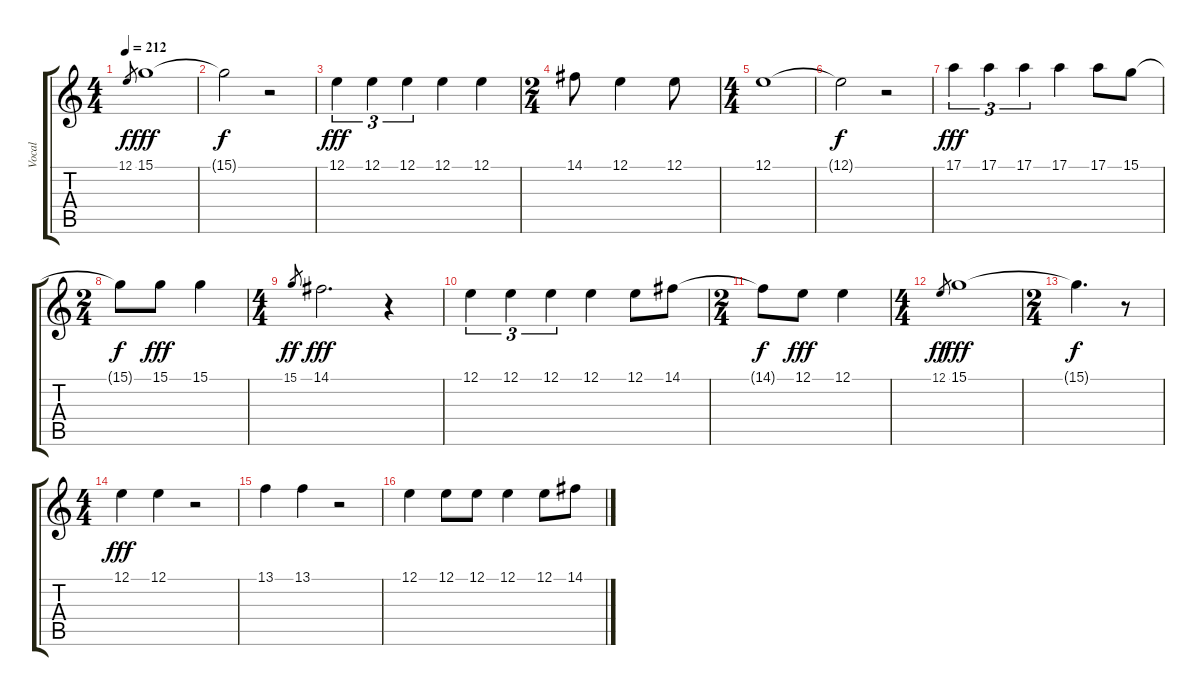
\track ("Vocal" "Vocal") {instrument lead1square}
\staff {score tabs}
\tuning (E4 B3 G3 D3 A2 E2) {hide}
\ts (4 4)
\tempo 212
\clef g2
\ks c
12.1.8{gr dy f} 15.1.1{dy fff} |
15.1{t}.2{dy f} r.2 |
12.1.4{tu (3 2) dy fff} 12.1.4{tu (3 2)} 12.1.4{tu (3 2)} 12.1.4 12.1.4 |
\ts (2 4)
14.1.8 12.1.4 12.1.8 |
\ts (4 4)
12.1.1 |
12.1{t}.2{dy f} r.2 |
17.1.4{tu (3 2) dy fff} 17.1.4{tu (3 2)} 17.1.4{tu (3 2)} 17.1.4 17.1.8 15.1.8 |
\ts (2 4)
15.1{t}.8{dy f} 15.1.8{dy fff} 15.1.4 |
\ts (4 4)
15.1.8{gr dy ff} 14.1.2{d dy fff} r.4 |
12.1.4{tu (3 2)} 12.1.4{tu (3 2)} 12.1.4{tu (3 2)} 12.1.4 12.1.8 14.1.8 |
\ts (2 4)
14.1{t}.8{dy f} 12.1.8{dy fff} 12.1.4 |
\ts (4 4)
12.1.8{gr dy ff} 15.1.1{dy fff} |
\ts (2 4)
15.1{t}.4{d dy f} r.8 |
\ts (4 4)
12.1.4{dy fff} 12.1.4 r.2 |
13.1.4 13.1.4 r.2 |
12.1.4 12.1.8 12.1.8 12.1.4 12.1.8 14.1.8
